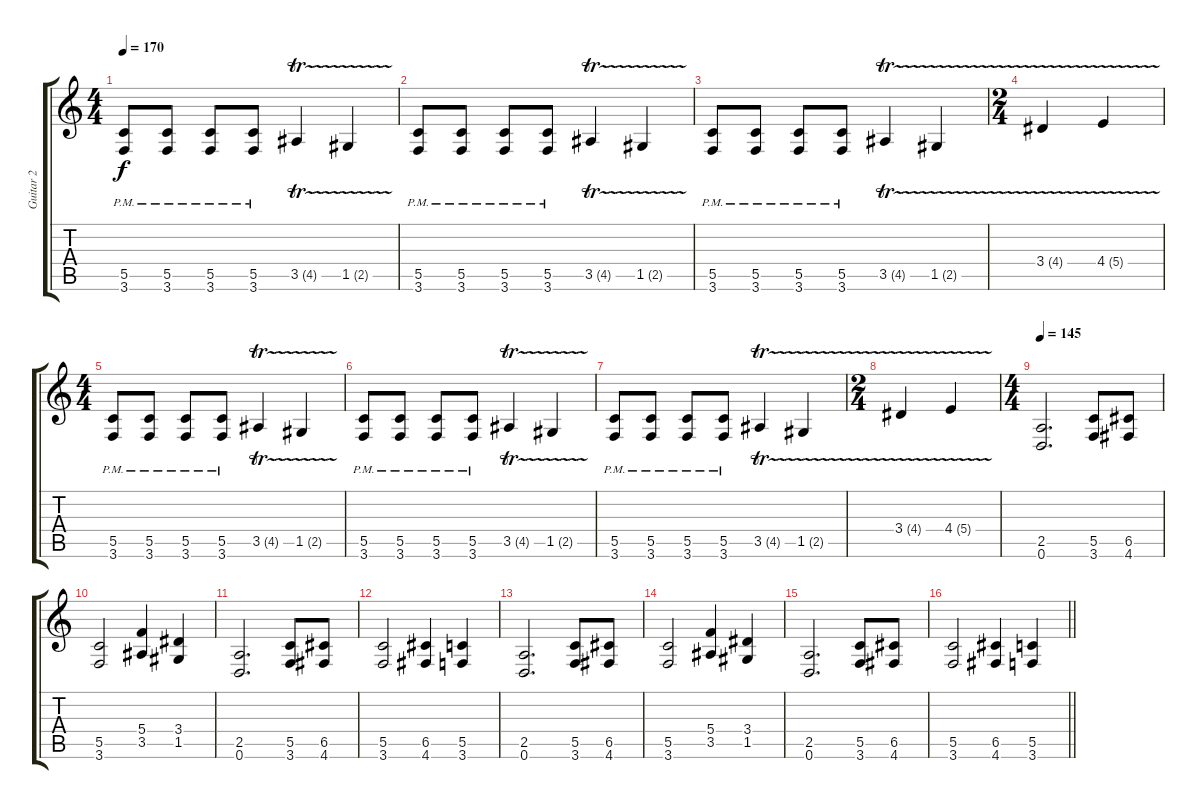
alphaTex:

\track ("Guitar 2" "Guitar 2") {instrument distortionguitar}
\staff {score tabs}
\tuning (D4 A3 F3 C3 G2 D2) {hide}
\ts (4 4)
\tempo 170
\clef g2
\ks c
(5.5{pm} 3.6{pm}).8{dy f} (5.5{pm} 3.6{pm}).8 (5.5 3.6{pm}).8 (5.5 3.6{pm}).8 3.5{tr (4 32)}.4 1.5{tr (2 32)}.4 |
(5.5{pm} 3.6{pm}).8 (5.5{pm} 3.6{pm}).8 (5.5 3.6{pm}).8 (5.5 3.6{pm}).8 3.5{tr (4 32)}.4 1.5{tr (2 32)}.4 |
(5.5{pm} 3.6{pm}).8 (5.5{pm} 3.6{pm}).8 (5.5 3.6{pm}).8 (5.5 3.6{pm}).8 3.5{tr (4 32)}.4 1.5{tr (2 32)}.4 |
\ts (2 4)
3.4{tr (4 32)}.4 4.4{tr (5 32)}.4 |
\ts (4 4)
(5.5{pm} 3.6{pm}).8 (5.5{pm} 3.6{pm}).8 (5.5 3.6{pm}).8 (5.5 3.6{pm}).8 3.5{tr (4 32)}.4 1.5{tr (2 32)}.4 |
(5.5{pm} 3.6{pm}).8 (5.5{pm} 3.6{pm}).8 (5.5 3.6{pm}).8 (5.5 3.6{pm}).8 3.5{tr (4 32)}.4 1.5{tr (2 32)}.4 |
(5.5{pm} 3.6{pm}).8 (5.5{pm} 3.6{pm}).8 (5.5 3.6{pm}).8 (5.5 3.6{pm}).8 3.5{tr (4 32)}.4 1.5{tr (2 32)}.4 |
\ts (2 4)
3.4{tr (4 32)}.4 4.4{tr (5 32)}.4 |
\ts (4 4)
\tempo 145
(2.5 0.6).2{d} (5.5 3.6).8 (6.5 4.6).8 |
(5.5 3.6).2 (5.4 3.5).4 (3.4 1.5).4 |
(2.5 0.6).2{d} (5.5 3.6).8 (6.5 4.6).8 |
(5.5 3.6).2 (6.5 4.6).4 (5.5 3.6).4 |
(2.5 0.6).2{d} (5.5 3.6).8 (6.5 4.6).8 |
(5.5 3.6).2 (5.4 3.5).4 (3.4 1.5).4 |
(2.5 0.6).2{d} (5.5 3.6).8 (6.5 4.6).8 |
\barLineRight lightlight
(5.5 3.6).2 (6.5 4.6).4 (5.5 3.6).4
